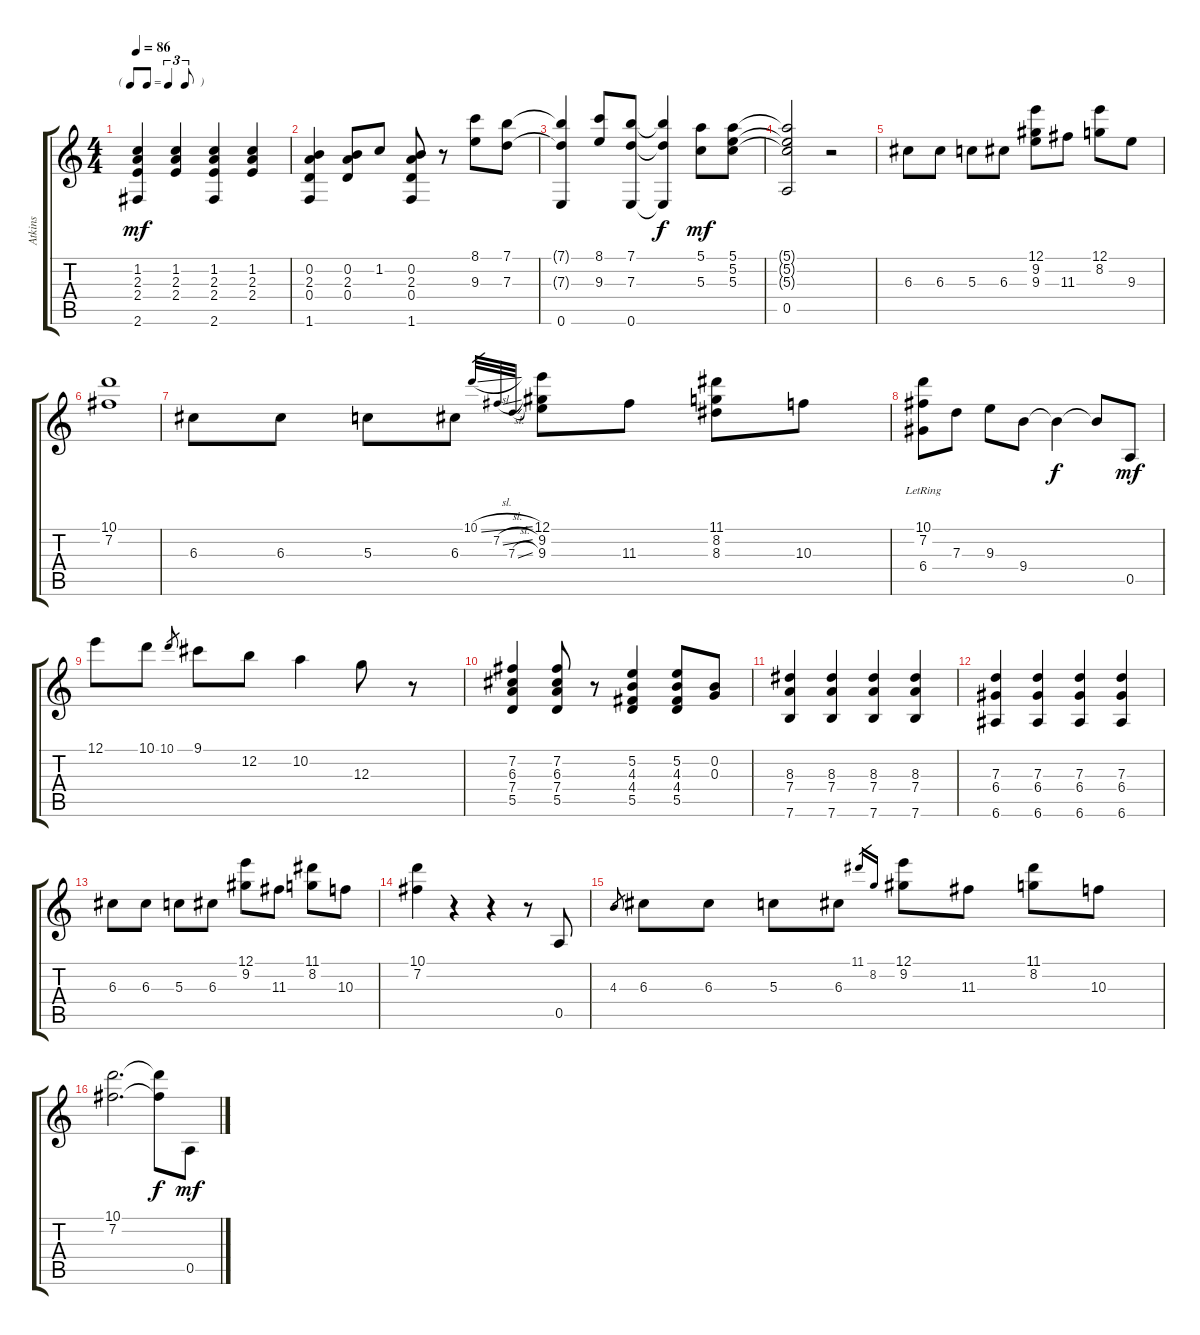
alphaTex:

\track ("Atkins" "Atkins") {instrument acousticguitarnylon}
\staff {score tabs}
\tuning (E4 B3 G3 D3 A2 E2) {hide}
\ts (4 4)
\tf triplet8th
\tempo 86
\clef g2
\ks c
(1.2 2.3 2.4 2.6).4{dy mf} (1.2 2.3 2.4).4 (1.2 2.3 2.4 2.6).4 (1.2 2.3 2.4).4 |
(0.2 2.3 0.4 1.6).4 (0.2 2.3 0.4).8 1.2.8 (0.2 2.3 0.4 1.6).8 r.8 (8.1 9.3).8 (7.1 7.3).8 |
(7.1{t} 7.3{t} 0.6).4 (8.1 9.3).8 (7.1 7.3 0.6).8 (7.1{t} 7.3{t} 0.6{t}).4{dy f} (5.1 5.3).8{dy mf} (5.1 5.2 5.3).8 |
(5.1{t} 5.2{t} 5.3{t} 0.5).2 r.2 |
6.3.8 6.3.8 5.3.8 6.3.8 (12.1 9.2 9.3).8 11.3.8 (12.1 8.2).8 9.3.8 |
(10.1 7.2).1 |
6.3.8 6.3.8 5.3.8 6.3.8 10.1{sl}.32{gr} 7.2{sl}.32{gr} 7.3{sl}.32{gr} (12.1 9.2 9.3).8 11.3.8 (11.1 8.2 8.3).8 10.3.8 |
(10.1{lr} 7.2{lr} 6.4).8 7.3.8 9.3.8 9.4.8 9.4{t}.4{dy f} 9.4{t}.8 0.5.8{dy mf} |
12.1.8 10.1.8 10.1.8{gr} 9.1.8 12.2.8 10.2.4 12.3.8 r.8 |
(7.2 6.3 7.4 5.5).4 (7.2 6.3 7.4 5.5).8 r.8 (5.2 4.3 4.4 5.5).4 (5.2 4.3 4.4 5.5).8 (0.2 0.3).8 |
(8.3 7.4 7.6).4 (8.3 7.4 7.6).4 (8.3 7.4 7.6).4 (8.3 7.4 7.6).4 |
(7.3 6.4 6.6).4 (7.3 6.4 6.6).4 (7.3 6.4 6.6).4 (7.3 6.4 6.6).4 |
6.3.8 6.3.8 5.3.8 6.3.8 (12.1 9.2).8 11.3.8 (11.1 8.2).8 10.3.8 |
(10.1 7.2).4 r.4 r.4 r.8 0.5.8 |
4.3.8{gr} 6.3.8 6.3.8 5.3.8 6.3.8 11.1.16{gr} 8.2.16{gr} (12.1 9.2).8 11.3.8 (11.1 8.2).8 10.3.8 |
(10.1 7.2).2{d} (10.1{t} 7.2{t}).8{dy f} 0.5.8{dy mf}
